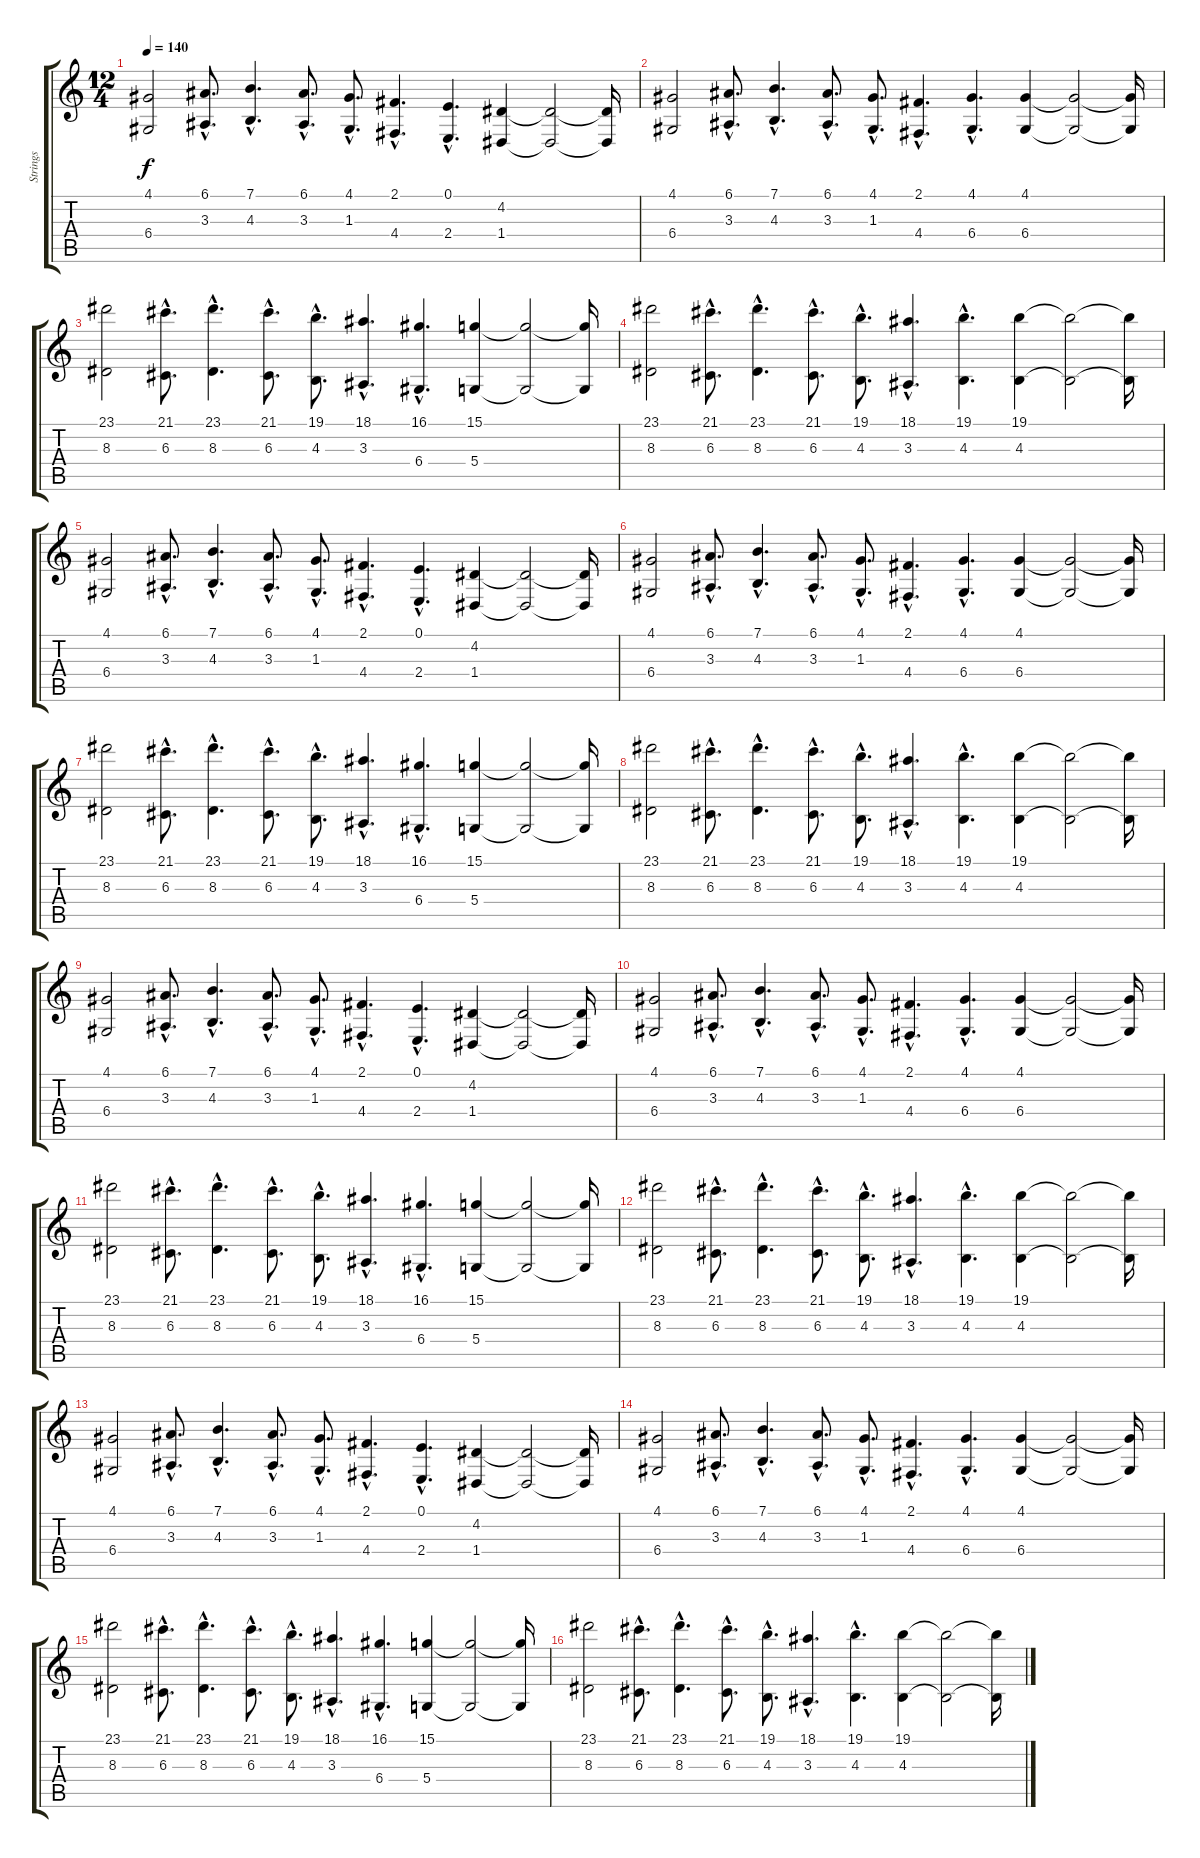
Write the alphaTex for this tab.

\track ("Strings" "Strings") {instrument synthstrings2}
\staff {score tabs}
\tuning (E4 B3 G3 D3 A2 E2) {hide}
\ts (12 4)
\tempo 140
\clef g2
\ks c
(4.1 6.4).2{dy f instrument synthstrings2} (6.1{hac} 3.3{hac}).8{d} (7.1{hac} 4.3{hac}).4{d} (6.1{hac} 3.3{hac}).8{d} (4.1{hac} 1.3{hac}).8{d} (2.1{hac} 4.4{hac}).4{d} (0.1{hac} 2.4{hac}).4{d} (4.2 1.4).4 (4.2{t} 1.4{t}).2 (4.2{t} 1.4{t}).16 |
(4.1 6.4).2 (6.1{hac} 3.3{hac}).8{d} (7.1{hac} 4.3{hac}).4{d} (6.1{hac} 3.3{hac}).8{d} (4.1{hac} 1.3{hac}).8{d} (2.1{hac} 4.4{hac}).4{d} (4.1{hac} 6.4{hac}).4{d} (4.1 6.4).4 (4.1{t} 6.4{t}).2 (4.1{t} 6.4{t}).16 |
(23.1 8.3).2 (21.1{hac} 6.3{hac}).8{d} (23.1{hac} 8.3{hac}).4{d} (21.1{hac} 6.3{hac}).8{d} (19.1{hac} 4.3{hac}).8{d} (18.1{hac} 3.3{hac}).4{d} (16.1{hac} 6.4{hac}).4{d} (15.1 5.4).4 (15.1{t} 5.4{t}).2 (15.1{t} 5.4{t}).16 |
(23.1 8.3).2 (21.1{hac} 6.3{hac}).8{d} (23.1{hac} 8.3{hac}).4{d} (21.1{hac} 6.3{hac}).8{d} (19.1{hac} 4.3{hac}).8{d} (18.1{hac} 3.3{hac}).4{d} (19.1{hac} 4.3{hac}).4{d} (19.1 4.3).4 (19.1{t} 4.3{t}).2 (19.1{t} 4.3{t}).16 |
(4.1 6.4).2 (6.1{hac} 3.3{hac}).8{d} (7.1{hac} 4.3{hac}).4{d} (6.1{hac} 3.3{hac}).8{d} (4.1{hac} 1.3{hac}).8{d} (2.1{hac} 4.4{hac}).4{d} (0.1{hac} 2.4{hac}).4{d} (4.2 1.4).4 (4.2{t} 1.4{t}).2 (4.2{t} 1.4{t}).16 |
(4.1 6.4).2 (6.1{hac} 3.3{hac}).8{d} (7.1{hac} 4.3{hac}).4{d} (6.1{hac} 3.3{hac}).8{d} (4.1{hac} 1.3{hac}).8{d} (2.1{hac} 4.4{hac}).4{d} (4.1{hac} 6.4{hac}).4{d} (4.1 6.4).4 (4.1{t} 6.4{t}).2 (4.1{t} 6.4{t}).16 |
(23.1 8.3).2 (21.1{hac} 6.3{hac}).8{d} (23.1{hac} 8.3{hac}).4{d} (21.1{hac} 6.3{hac}).8{d} (19.1{hac} 4.3{hac}).8{d} (18.1{hac} 3.3{hac}).4{d} (16.1{hac} 6.4{hac}).4{d} (15.1 5.4).4 (15.1{t} 5.4{t}).2 (15.1{t} 5.4{t}).16 |
(23.1 8.3).2 (21.1{hac} 6.3{hac}).8{d} (23.1{hac} 8.3{hac}).4{d} (21.1{hac} 6.3{hac}).8{d} (19.1{hac} 4.3{hac}).8{d} (18.1{hac} 3.3{hac}).4{d} (19.1{hac} 4.3{hac}).4{d} (19.1 4.3).4 (19.1{t} 4.3{t}).2 (19.1{t} 4.3{t}).16 |
(4.1 6.4).2 (6.1{hac} 3.3{hac}).8{d} (7.1{hac} 4.3{hac}).4{d} (6.1{hac} 3.3{hac}).8{d} (4.1{hac} 1.3{hac}).8{d} (2.1{hac} 4.4{hac}).4{d} (0.1{hac} 2.4{hac}).4{d} (4.2 1.4).4 (4.2{t} 1.4{t}).2 (4.2{t} 1.4{t}).16 |
(4.1 6.4).2 (6.1{hac} 3.3{hac}).8{d} (7.1{hac} 4.3{hac}).4{d} (6.1{hac} 3.3{hac}).8{d} (4.1{hac} 1.3{hac}).8{d} (2.1{hac} 4.4{hac}).4{d} (4.1{hac} 6.4{hac}).4{d} (4.1 6.4).4 (4.1{t} 6.4{t}).2 (4.1{t} 6.4{t}).16 |
(23.1 8.3).2 (21.1{hac} 6.3{hac}).8{d} (23.1{hac} 8.3{hac}).4{d} (21.1{hac} 6.3{hac}).8{d} (19.1{hac} 4.3{hac}).8{d} (18.1{hac} 3.3{hac}).4{d} (16.1{hac} 6.4{hac}).4{d} (15.1 5.4).4 (15.1{t} 5.4{t}).2 (15.1{t} 5.4{t}).16 |
(23.1 8.3).2 (21.1{hac} 6.3{hac}).8{d} (23.1{hac} 8.3{hac}).4{d} (21.1{hac} 6.3{hac}).8{d} (19.1{hac} 4.3{hac}).8{d} (18.1{hac} 3.3{hac}).4{d} (19.1{hac} 4.3{hac}).4{d} (19.1 4.3).4 (19.1{t} 4.3{t}).2 (19.1{t} 4.3{t}).16 |
(4.1 6.4).2 (6.1{hac} 3.3{hac}).8{d} (7.1{hac} 4.3{hac}).4{d} (6.1{hac} 3.3{hac}).8{d} (4.1{hac} 1.3{hac}).8{d} (2.1{hac} 4.4{hac}).4{d} (0.1{hac} 2.4{hac}).4{d} (4.2 1.4).4 (4.2{t} 1.4{t}).2 (4.2{t} 1.4{t}).16 |
(4.1 6.4).2 (6.1{hac} 3.3{hac}).8{d} (7.1{hac} 4.3{hac}).4{d} (6.1{hac} 3.3{hac}).8{d} (4.1{hac} 1.3{hac}).8{d} (2.1{hac} 4.4{hac}).4{d} (4.1{hac} 6.4{hac}).4{d} (4.1 6.4).4 (4.1{t} 6.4{t}).2 (4.1{t} 6.4{t}).16 |
(23.1 8.3).2 (21.1{hac} 6.3{hac}).8{d} (23.1{hac} 8.3{hac}).4{d} (21.1{hac} 6.3{hac}).8{d} (19.1{hac} 4.3{hac}).8{d} (18.1{hac} 3.3{hac}).4{d} (16.1{hac} 6.4{hac}).4{d} (15.1 5.4).4 (15.1{t} 5.4{t}).2 (15.1{t} 5.4{t}).16 |
(23.1 8.3).2 (21.1{hac} 6.3{hac}).8{d} (23.1{hac} 8.3{hac}).4{d} (21.1{hac} 6.3{hac}).8{d} (19.1{hac} 4.3{hac}).8{d} (18.1{hac} 3.3{hac}).4{d} (19.1{hac} 4.3{hac}).4{d} (19.1 4.3).4 (19.1{t} 4.3{t}).2 (19.1{t} 4.3{t}).16
